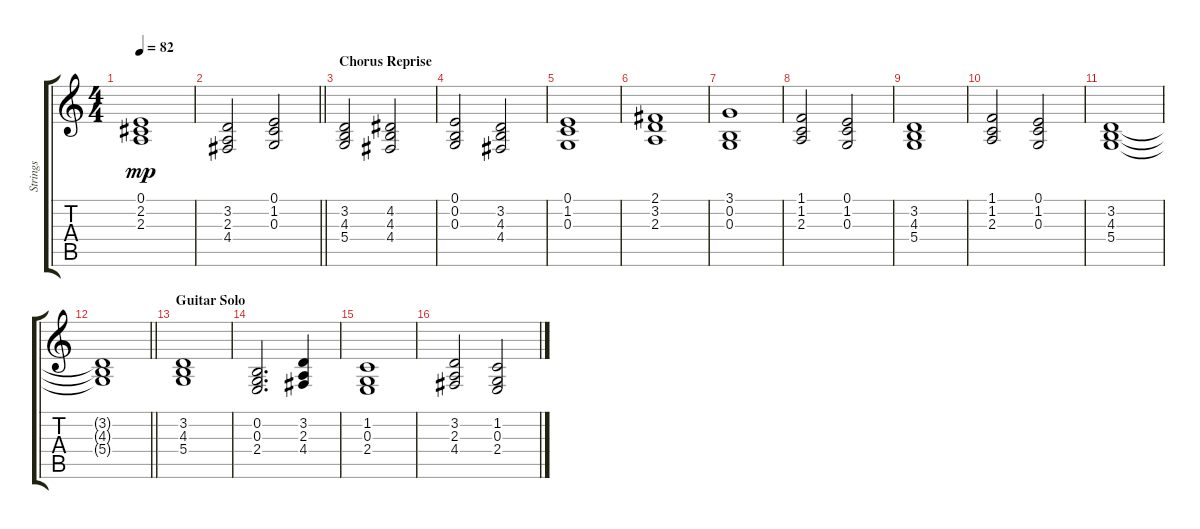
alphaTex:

\track ("Strings" "Strings") {instrument stringensemble2}
\staff {score tabs}
\tuning (E4 B3 G3 D3 A2 E2) {hide}
\ts (4 4)
\tempo 82
\clef g2
\ks c
(0.1 2.2 2.3).1{dy mp} |
\barLineRight lightlight
(3.2 2.3 4.4).2 (0.1 1.2 0.3).2 |
\section ("" "Chorus Reprise")
(3.2 4.3 5.4).2 (4.2 4.3 4.4).2 |
(0.1 0.2 0.3).2 (3.2 4.3 4.4).2 |
(0.1 1.2 0.3).1 |
(2.1 3.2 2.3).1 |
(3.1 0.2 0.3).1 |
(1.1 1.2 2.3).2 (0.1 1.2 0.3).2 |
(3.2 4.3 5.4).1 |
(1.1 1.2 2.3).2 (0.1 1.2 0.3).2 |
(3.2 4.3 5.4).1 |
\barLineRight lightlight
(3.2{t} 4.3{t} 5.4{t}).1 |
\section ("" "Guitar Solo")
(3.2 4.3 5.4).1 |
(0.2 0.3 2.4).2{d} (3.2 2.3 4.4).4 |
(1.2 0.3 2.4).1 |
(3.2 2.3 4.4).2 (1.2 0.3 2.4).2
